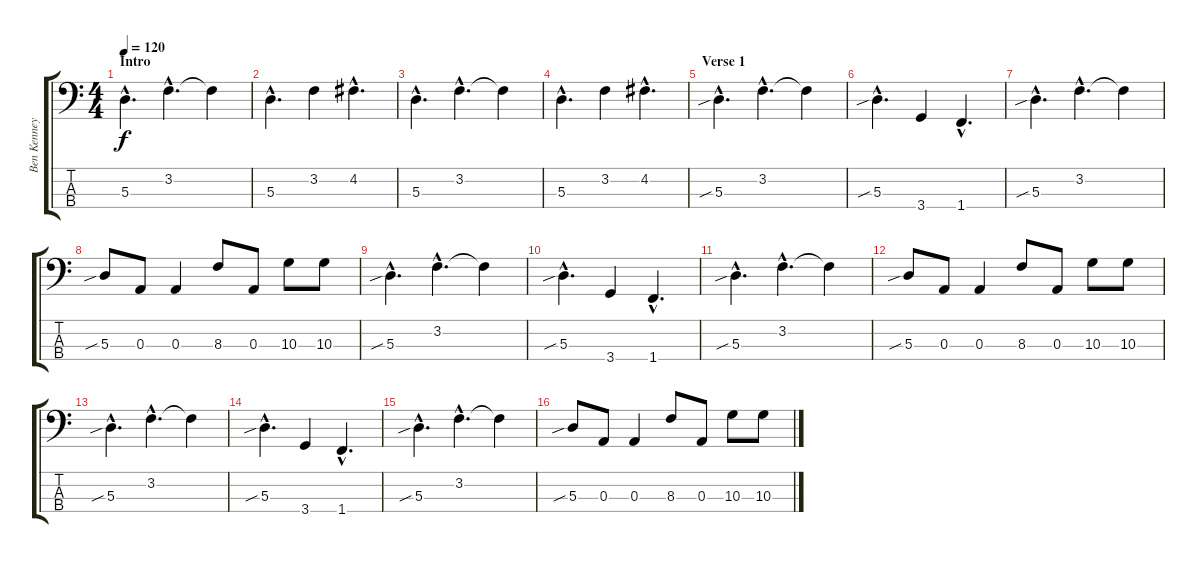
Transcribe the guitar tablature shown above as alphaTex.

\track ("Ben Kenney" "Ben Kenney") {instrument electricbassfinger}
\staff {score tabs}
\tuning (G2 D2 A1 E1) {hide}
\ts (4 4)
\section ("" "Intro")
\tempo 120
\clef f4
\ks c
5.3{hac}.4{d dy f instrument electricbassfinger} 3.2{hac}.4{d} 3.2{t}.4 |
5.3{hac}.4{d} 3.2.4 4.2{hac}.4{d} |
5.3{hac}.4{d} 3.2{hac}.4{d} 3.2{t}.4 |
5.3{hac}.4{d} 3.2.4 4.2{hac}.4{d} |
\section ("" "Verse 1")
5.3{sib hac}.4{d} 3.2{hac}.4{d} 3.2{t}.4 |
5.3{sib hac}.4{d} 3.4.4 1.4{hac}.4{d} |
5.3{sib hac}.4{d} 3.2{hac}.4{d} 3.2{t}.4 |
5.3{sib}.8 0.3.8 0.3.4 8.3.8 0.3.8 10.3.8 10.3.8 |
5.3{sib hac}.4{d} 3.2{hac}.4{d} 3.2{t}.4 |
5.3{sib hac}.4{d} 3.4.4 1.4{hac}.4{d} |
5.3{sib hac}.4{d} 3.2{hac}.4{d} 3.2{t}.4 |
5.3{sib}.8 0.3.8 0.3.4 8.3.8 0.3.8 10.3.8 10.3.8 |
5.3{sib hac}.4{d} 3.2{hac}.4{d} 3.2{t}.4 |
5.3{sib hac}.4{d} 3.4.4 1.4{hac}.4{d} |
5.3{sib hac}.4{d} 3.2{hac}.4{d} 3.2{t}.4 |
5.3{sib}.8 0.3.8 0.3.4 8.3.8 0.3.8 10.3.8 10.3.8
